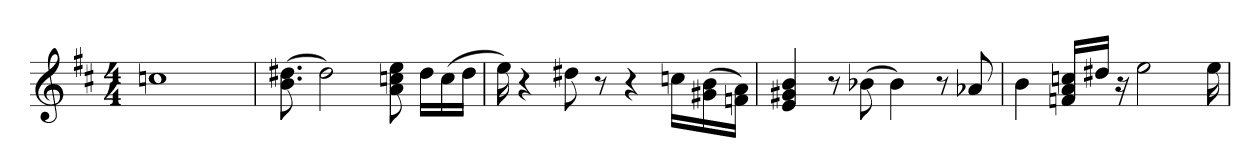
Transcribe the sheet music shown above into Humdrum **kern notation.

**kern
*part1
*staff1
*clefG2
*k[f#c#]
*M4/4
=1
1ccn
=2
(8.b 8.dd#X
2dd#)
8a 8ccn 8ee
16dd#\LL
(16cc\
16dd#\JJ
=3
16ee)
4r
8dd#X
8r
4r
16ccn\LL
(16g#X\ 16b\
16fn\ 16a\JJ)
=4
4e 4g#X 4b
8r
(8b-X
4b-)
8r
8a-X
=5
4b
16fn/ 16a/ 16ccn/LL
16dd#X/JJ
16r
2ee
16ee
=
*-
